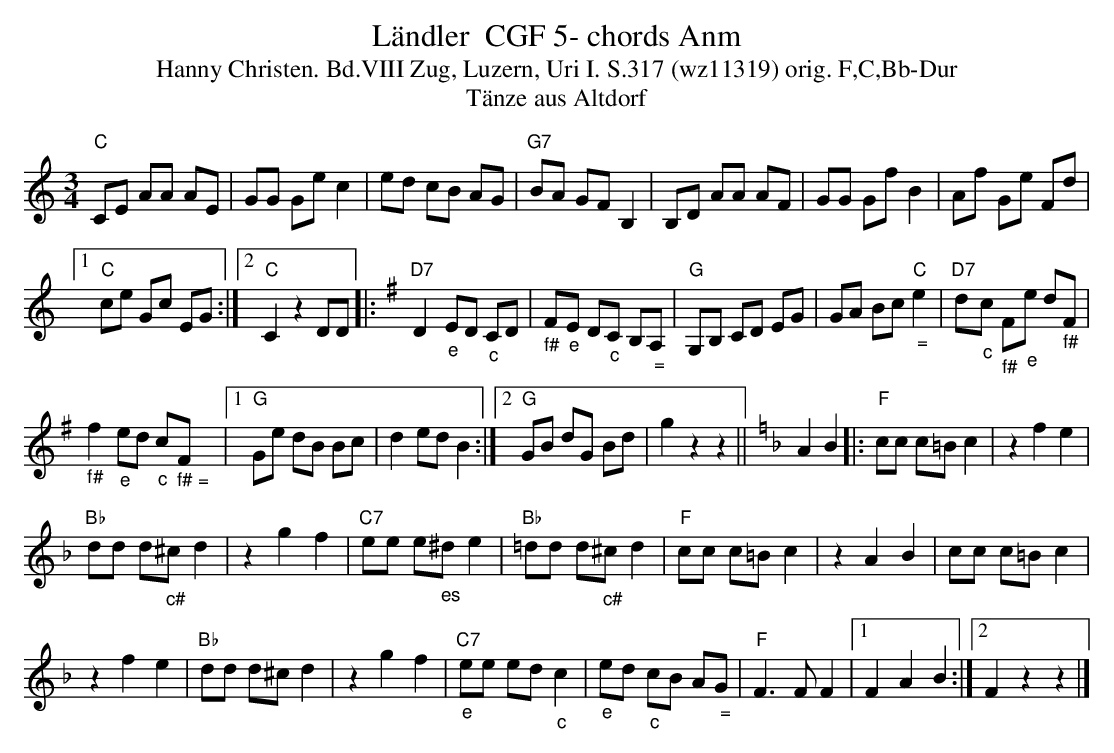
X:1
T:L\"andler  CGF 5- chords Anm
T:Hanny Christen. Bd.VIII Zug, Luzern, Uri I. S.317 (wz11319) orig. F,C,Bb-Dur
T:T\"anze aus Altdorf
M:3/4
L:1/8
K:Cmaj%%MIDI gchordon
"C"CE AA AE | GG Ge c2 | ed cB AG | "G7"BA GF B,2 | B,D AA AF | GG Gf B2 | Af Ge Fd |1
"C"ce Gc EG :|2 "C"C2z2 DD |: [K:Gmaj] "D7"D2 "_e"ED "_c"CD | "_f#"F"_e"E D"_c"C B,"_ ="A, | "G"G,B, CD EG | GA Bc "C" "_ ="e2 | "D7"d"_c"c "_f#"F"_e"e d"_f#"F |
"_f#"f2 "_e"ed "_c"c"_ f# ="F |1 "G"Ge dB Bc | d2 ed B2 :|2 "G"GB dG Bd | g2 z2z2 || [K:Fmaj] A2B2 |: "F"cc c=B c2 | z2f2e2 |
"Bb"dd d"_c#"^c d2 | z2 g2f2 | "C7"ee e"_es"^d e2 | "Bb"=dd d"_c#"^c d2 | "F"cc c=B c2 | z2A2B2 | cc c=B c2 |
z2f2e2 | "Bb"dd d^c d2 | z2g2f2 | "C7""_e"ee ed "_c"c2 | "_e"ed "_c"cB A"_ ="G | "F"F3F F2 |1 F2A2B2 :|2 F2z2z2 |]
